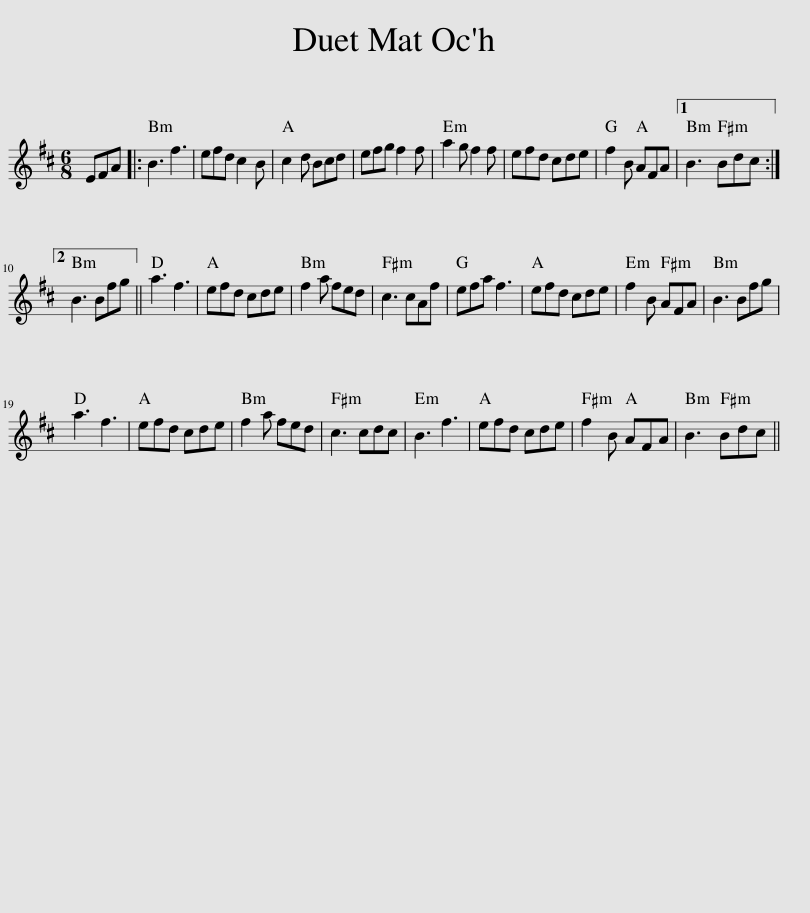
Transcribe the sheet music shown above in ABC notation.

X:1
L:1/8
M:6/8
I:linebreak $
K:Bmin
V:1 treble
V:1
 EFA |: B3 f3 | efd c2 B | c2 d Bcd | efg f2 f | %5
 a2 g f2 f | efd cde | f2 B AFA |1 B3 Bdc :|2$ B3 Bfg || %10
 a3 f3 | efd cde | f2 a fed | c3 cAf | efa f3 | %15
 efd cde | f2 B AFA | B3 Bfg |$ a3 f3 | efd cde | %20
 f2 a fed | c3 cdc | B3 f3 | efd cde | f2 B AFA | %25
 B3 Bdc || %26
